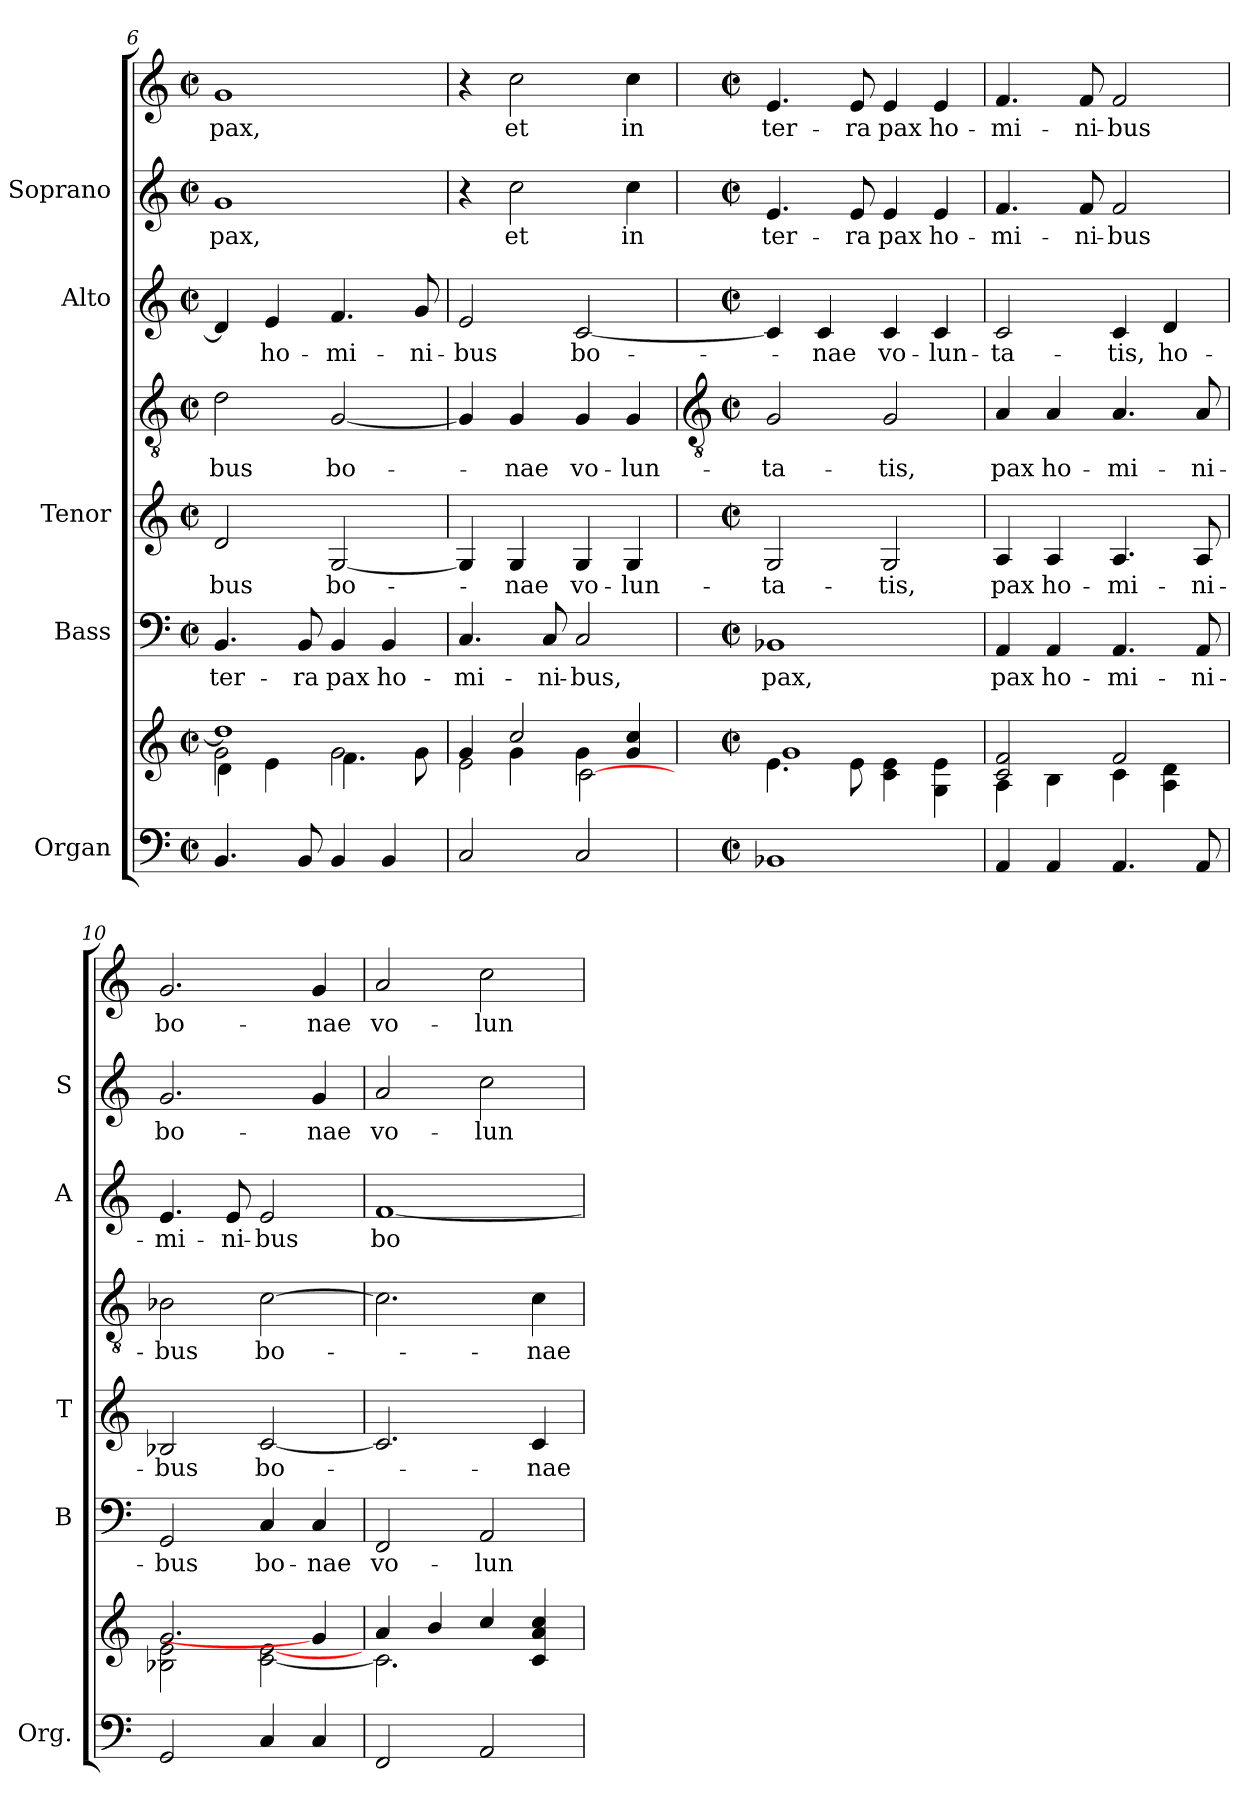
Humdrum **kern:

**kern	**kern	**kern	**text	**kern	**text	**kern	**text	**kern	**text	**kern	**text	**kern	**text
*part5	*part5	*part4	*part4	*part3	*part3	*part3	*part3	*part2	*part2	*part1	*part1	*part1	*part1
*staff8	*staff7	*staff6	*staff6	*staff5	*staff5	*staff4	*staff4	*staff3	*staff3	*staff2	*staff2	*staff1	*staff1
*I"Organ	*	*I"Bass	*	*I"Tenor	*	*	*	*I"Alto	*	*I"Soprano	*	*	*
*I'Org.	*	*I'B	*	*I'T	*	*	*	*I'A	*	*I'S	*	*	*
*clefF4	*clefG2	*clefF4	*	*	*	*clefGv2	*	*clefG2	*	*	*	*clefG2	*
*k[]	*k[]	*k[]	*	*k[]	*	*k[]	*	*k[]	*	*k[]	*	*k[]	*
*C:	*C:	*C:	*	*C:	*	*C:	*	*C:	*	*C:	*	*C:	*
*M2/2	*M2/2	*M2/2	*	*M2/2	*	*M2/2	*	*M2/2	*	*M2/2	*	*M2/2	*
*met(c|)	*met(c|)	*met(c|)	*	*met(c|)	*	*met(c|)	*	*met(c|)	*	*met(c|)	*	*met(c|)	*
=6	=6	=6	=6	=6	=6	=6	=6	=6	=6	=6	=6	=6	=6
*	*^	*	*	*	*	*	*	*	*	*	*	*	*
*	*	*^	*	*	*	*	*	*	*	*	*	*	*	*
!	!	!	!	!	!LO:LY:b	!	!LO:LY:b	!	!LO:LY:b	!	!	!	!LO:LY:b	!	!LO:LY:b
4.BB/	1dd/]	2g\	4d\	4.BB	ter-	2d	-bus	2d	-bus	4d]	.	1g	pax,	1g	pax,
!	!	!	!	!	!	!	!	!	!	!	!LO:LY:b	!	!	!	!
.	.	.	4e\	.	.	.	.	.	.	4e	ho-	.	.	.	.
!	!	!	!	!	!LO:LY:b	!	!	!	!	!	!	!	!	!	!
8BB/	.	.	.	8BB	-ra	.	.	.	.	.	.	.	.	.	.
!	!	!	!	!	!LO:LY:b	!	!LO:LY:b	!	!LO:LY:b	!	!LO:LY:b	!	!	!	!
4BB/	.	2g\	4.f\	4BB	pax	[2G	bo-	[2G	bo-	4.f	-mi-	.	.	.	.
!	!	!	!	!	!LO:LY:b	!	!	!	!	!	!	!	!	!	!
4BB/	.	.	.	4BB	ho-	.	.	.	.	.	.	.	.	.	.
!	!	!	!	!	!	!	!	!	!	!	!LO:LY:b	!	!	!	!
.	.	.	8g\	.	.	.	.	.	.	8g	-ni-	.	.	.	.
=7	=7	=7	=7	=7	=7	=7	=7	=7	=7	=7	=7	=7	=7	=7	=7
!	!	!	!	!	!LO:LY:b	!	!	!	!	!	!LO:LY:b	!	!	!	!
2C/	4g/	4ryy	2e\	4.C	-mi-	4G]	.	4G]	.	2e	-bus	4r	.	4r	.
!	!	!	!	!	!	!	!LO:LY:b	!	!LO:LY:b	!	!	!	!LO:LY:b	!	!LO:LY:b
.	2cc/	4g\	.	.	.	4G	nae	4G	nae	.	.	2cc	et	2cc	et
!	!	!	!	!	!LO:LY:b	!	!	!	!	!	!	!	!	!	!
.	.	.	.	8C	-ni-	.	.	.	.	.	.	.	.	.	.
!	!	!	!	!	!LO:LY:b	!	!LO:LY:b	!	!LO:LY:b	!	!LO:LY:b	!	!	!	!
2C/	.	4g\	[2c\	2C	-bus,	4G	vo-	4G	vo-	[2c	bo-	.	.	.	.
!	!	!	!	!	!	!	!LO:LY:b	!	!LO:LY:b	!	!	!	!LO:LY:b	!	!LO:LY:b
.	4g/ 4cc/	4ryy	.	.	.	4G	-lun-	4G	-lun-	.	.	4cc	in	4cc	in
*	*v	*v	*v	*	*	*	*	*	*	*	*	*	*	*	*
!!LO:LB:g=z
=8	=8	=8	=8	=8	=8	=8	=8	=8	=8	=8	=8	=8	=8
*	*	*	*	*	*	*clefGv2	*	*	*	*	*	*	*
*M2/2	*M2/2	*M2/2	*	*M2/2	*	*M2/2	*	*M2/2	*	*M2/2	*	*M2/2	*
*met(c|)	*met(c|)	*met(c|)	*	*met(c|)	*	*met(c|)	*	*met(c|)	*	*met(c|)	*	*met(c|)	*
*	*^	*	*	*	*	*	*	*	*	*	*	*	*
!	!	!	!	!LO:LY:b	!	!LO:LY:b	!	!LO:LY:b	!	!	!	!LO:LY:b	!	!LO:LY:b
1BB-X	4.e\	1g\	1BB-X	pax,	2G	-ta-	2G	-ta-	4c]	.	4.e	ter-	4.e	ter-
!	!	!	!	!	!	!	!	!	!	!LO:LY:b	!	!	!	!
.	.	.	.	.	.	.	.	.	4c	nae	.	.	.	.
!	!	!	!	!	!	!	!	!	!	!	!	!LO:LY:b	!	!LO:LY:b
.	8e\	.	.	.	.	.	.	.	.	.	8e	-ra	8e	-ra
!	!	!	!	!	!	!LO:LY:b	!	!LO:LY:b	!	!LO:LY:b	!	!LO:LY:b	!	!LO:LY:b
.	4c\ 4e\	.	.	.	2G	-tis,	2G	-tis,	4c	vo-	4e	pax	4e	pax
!	!	!	!	!	!	!	!	!	!	!LO:LY:b	!	!LO:LY:b	!	!LO:LY:b
.	4G\ 4e\	.	.	.	.	.	.	.	4c	-lun-	4e	ho-	4e	ho-
=9	=9	=9	=9	=9	=9	=9	=9	=9	=9	=9	=9	=9	=9	=9
!	!	!	!	!LO:LY:b	!	!LO:LY:b	!	!LO:LY:b	!	!LO:LY:b	!	!LO:LY:b	!	!LO:LY:b
4AA	2c/ 2f/	4A\	4AA	pax	4A	pax	4A	pax	2c	-ta-	4.f	-mi-	4.f	-mi-
!	!	!	!	!LO:LY:b	!	!LO:LY:b	!	!LO:LY:b	!	!	!	!	!	!
4AA	.	4B\	4AA	ho-	4A	ho-	4A	ho-	.	.	.	.	.	.
!	!	!	!	!	!	!	!	!	!	!	!	!LO:LY:b	!	!LO:LY:b
.	.	.	.	.	.	.	.	.	.	.	8f	-ni-	8f	-ni-
!	!	!	!	!LO:LY:b	!	!LO:LY:b	!	!LO:LY:b	!	!LO:LY:b	!	!LO:LY:b	!	!LO:LY:b
4.AA	2f/	4c\	4.AA	-mi-	4.A	-mi-	4.A	-mi-	4c	-tis,	2f	-bus	2f	-bus
!	!	!	!	!	!	!	!	!	!	!LO:LY:b	!	!	!	!
.	.	4A\ 4d\	.	.	.	.	.	.	4d	ho-	.	.	.	.
!	!	!	!	!LO:LY:b	!	!LO:LY:b	!	!LO:LY:b	!	!	!	!	!	!
8AA	.	.	8AA	-ni-	8A	-ni-	8A	-ni-	.	.	.	.	.	.
=10	=10	=10	=10	=10	=10	=10	=10	=10	=10	=10	=10	=10	=10	=10
!	!	!	!	!LO:LY:b	!	!LO:LY:b	!	!LO:LY:b	!	!LO:LY:b	!	!LO:LY:b	!	!LO:LY:b
2GG	2.g/	2B-X\ 2e\	2GG	-bus	2B-X	-bus	2B-X	-bus	4.e	-mi-	2.g	bo-	2.g	bo-
!	!	!	!	!	!	!	!	!	!	!LO:LY:b	!	!	!	!
.	.	.	.	.	.	.	.	.	8e	-ni-	.	.	.	.
!	!	!	!	!LO:LY:b	!	!LO:LY:b	!	!LO:LY:b	!	!LO:LY:b	!	!	!	!
4C	.	[2c\ [2e\	4C	bo-	[2c	bo-	[2c	bo-	2e	-bus	.	.	.	.
!	!	!	!	!LO:LY:b	!	!	!	!	!	!	!	!LO:LY:b	!	!LO:LY:b
4C	4g/]	.	4C	-nae	.	.	.	.	.	.	4g	-nae	4g	-nae
=11	=11	=11	=11	=11	=11	=11	=11	=11	=11	=11	=11	=11	=11	=11
!	!	!	!	!LO:LY:b	!	!	!	!	!	!LO:LY:b	!	!LO:LY:b	!	!LO:LY:b
2FF/	4a/	2.c\]	2FF	vo-	2.c]	.	2.c]	.	[1f	bo-	2a	vo-	2a	vo-
.	4b/	.	.	.	.	.	.	.	.	.	.	.	.	.
!	!	!	!	!LO:LY:b	!	!	!	!	!	!	!	!LO:LY:b	!	!LO:LY:b
2AA/	4cc/	.	2AA	-lun-	.	.	.	.	.	.	2cc	-lun-	2cc	-lun-
!	!	!	!	!	!	!LO:LY:b	!	!LO:LY:b	!	!	!	!	!	!
.	4c/ 4a/ 4cc/	4ryy	.	.	4c	nae	4c	nae	.	.	.	.	.	.
*	*v	*v	*	*	*	*	*	*	*	*	*	*	*	*
=	=	=	=	=	=	=	=	=	=	=	=	=	=
*-	*-	*-	*-	*-	*-	*-	*-	*-	*-	*-	*-	*-	*-
